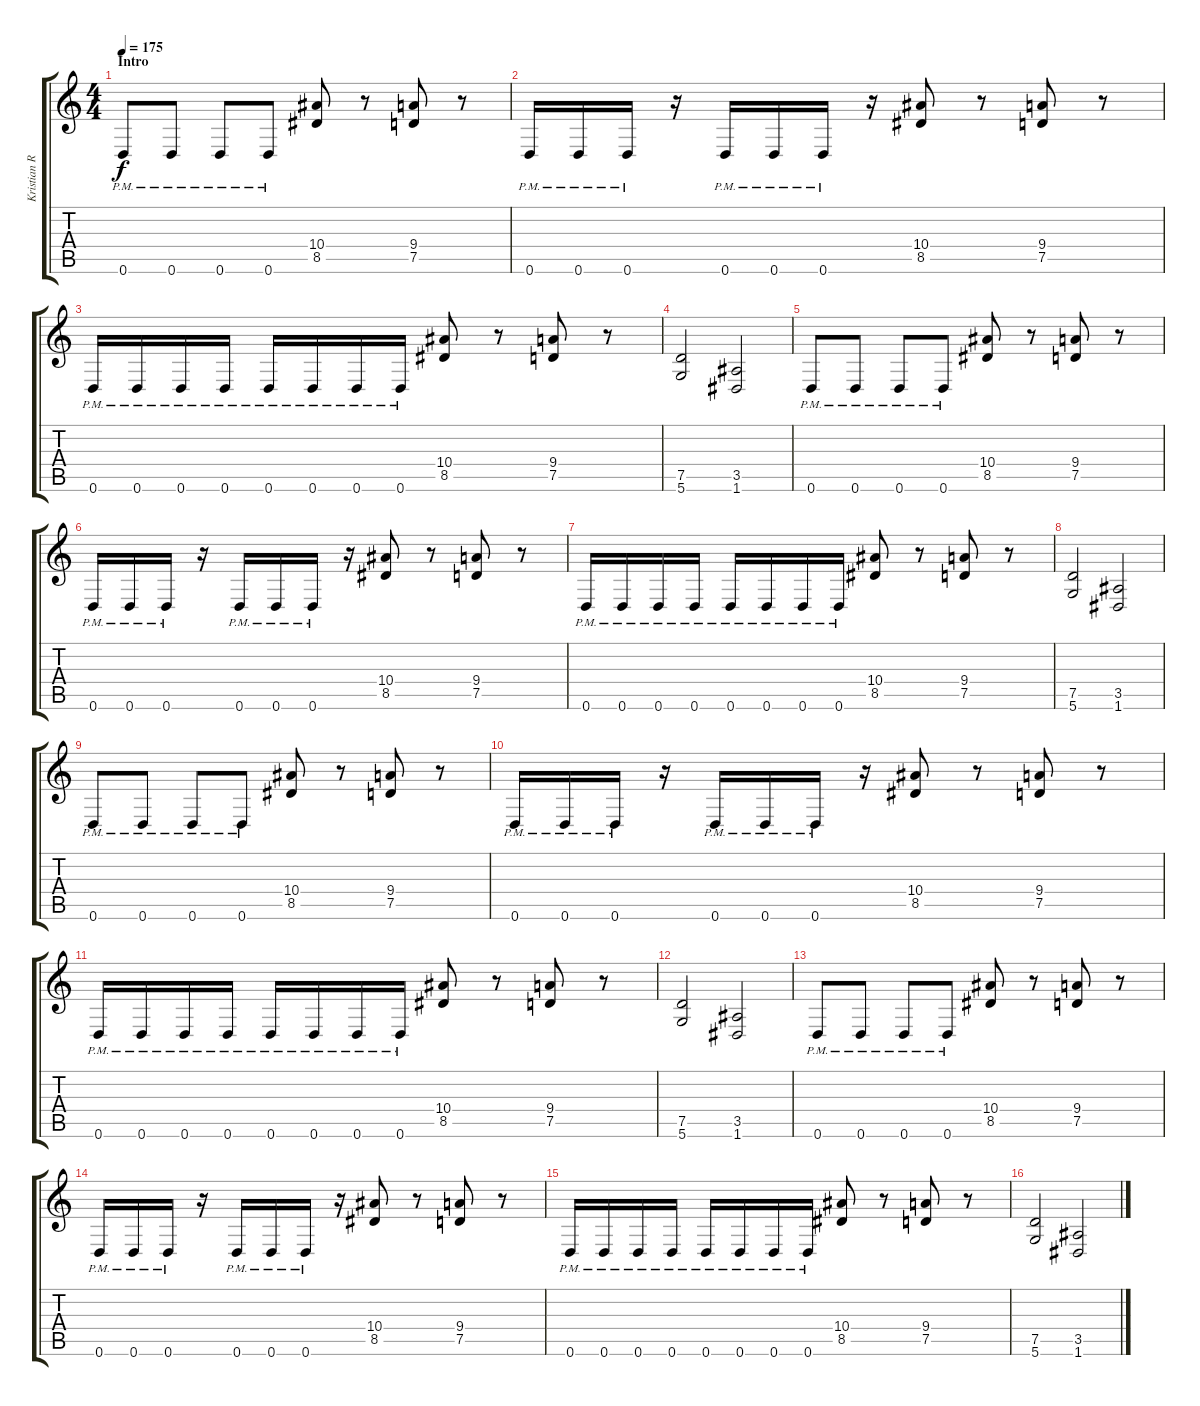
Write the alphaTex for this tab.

\track ("Kristian Ranta" "Kristian R") {instrument distortionguitar}
\staff {score tabs}
\tuning (D4 A3 F3 C3 G2 D2) {hide}
\ts (4 4)
\section ("" "Intro")
\tempo 175
\clef g2
\ks c
0.6{pm}.8{dy f instrument distortionguitar} 0.6{pm}.8 0.6{pm}.8 0.6{pm}.8 (10.4 8.5).8 r.8 (9.4 7.5).8 r.8 |
0.6{pm}.16 0.6{pm}.16 0.6{pm}.16 r.16 0.6{pm}.16 0.6{pm}.16 0.6{pm}.16 r.16 (10.4 8.5).8 r.8 (9.4 7.5).8 r.8 |
0.6{pm}.16 0.6{pm}.16 0.6{pm}.16 0.6{pm}.16 0.6{pm}.16 0.6{pm}.16 0.6{pm}.16 0.6{pm}.16 (10.4 8.5).8 r.8 (9.4 7.5).8 r.8 |
(7.5 5.6).2 (3.5 1.6).2 |
0.6{pm}.8 0.6{pm}.8 0.6{pm}.8 0.6{pm}.8 (10.4 8.5).8 r.8 (9.4 7.5).8 r.8 |
0.6{pm}.16 0.6{pm}.16 0.6{pm}.16 r.16 0.6{pm}.16 0.6{pm}.16 0.6{pm}.16 r.16 (10.4 8.5).8 r.8 (9.4 7.5).8 r.8 |
0.6{pm}.16 0.6{pm}.16 0.6{pm}.16 0.6{pm}.16 0.6{pm}.16 0.6{pm}.16 0.6{pm}.16 0.6{pm}.16 (10.4 8.5).8 r.8 (9.4 7.5).8 r.8 |
(7.5 5.6).2 (3.5 1.6).2 |
0.6{pm}.8 0.6{pm}.8 0.6{pm}.8 0.6{pm}.8 (10.4 8.5).8 r.8 (9.4 7.5).8 r.8 |
0.6{pm}.16 0.6{pm}.16 0.6{pm}.16 r.16 0.6{pm}.16 0.6{pm}.16 0.6{pm}.16 r.16 (10.4 8.5).8 r.8 (9.4 7.5).8 r.8 |
0.6{pm}.16 0.6{pm}.16 0.6{pm}.16 0.6{pm}.16 0.6{pm}.16 0.6{pm}.16 0.6{pm}.16 0.6{pm}.16 (10.4 8.5).8 r.8 (9.4 7.5).8 r.8 |
(7.5 5.6).2 (3.5 1.6).2 |
0.6{pm}.8{instrument distortionguitar} 0.6{pm}.8 0.6{pm}.8 0.6{pm}.8 (10.4 8.5).8 r.8 (9.4 7.5).8 r.8 |
0.6{pm}.16 0.6{pm}.16 0.6{pm}.16 r.16 0.6{pm}.16 0.6{pm}.16 0.6{pm}.16 r.16 (10.4 8.5).8 r.8 (9.4 7.5).8 r.8 |
0.6{pm}.16 0.6{pm}.16 0.6{pm}.16 0.6{pm}.16 0.6{pm}.16 0.6{pm}.16 0.6{pm}.16 0.6{pm}.16 (10.4 8.5).8 r.8 (9.4 7.5).8 r.8 |
(7.5 5.6).2 (3.5 1.6).2
